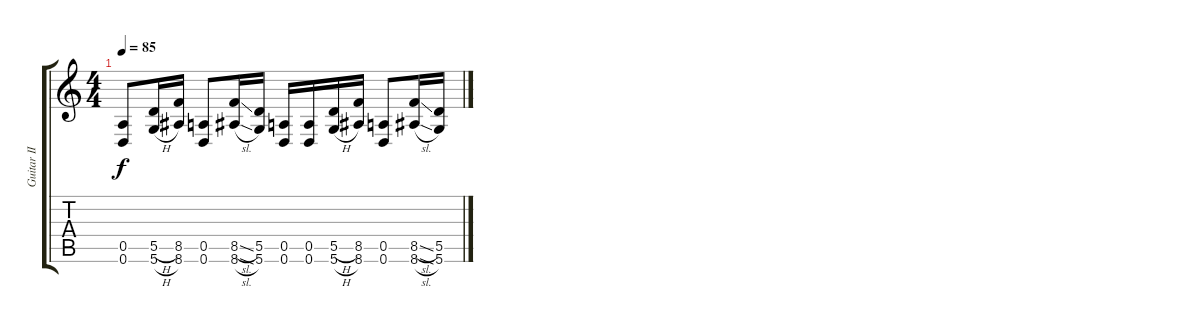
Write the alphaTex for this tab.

\track ("Guitar II" "Guitar II") {instrument overdrivenguitar}
\staff {score tabs}
\tuning (E4 B3 G3 D3 A2 D2) {hide}
\ts (4 4)
\tempo 85
\clef g2
\ks c
(0.5 0.6).8{dy f} (5.5{h} 5.6{h}).16 (8.5 8.6).16 (0.5 0.6).8 (8.5{sl} 8.6{sl}).16 (5.5 5.6).16 (0.5 0.6).16 (0.5 0.6).16 (5.5{h} 5.6{h}).16 (8.5 8.6).16 (0.5 0.6).8 (8.5{sl} 8.6{sl}).16 (5.5 5.6).16
